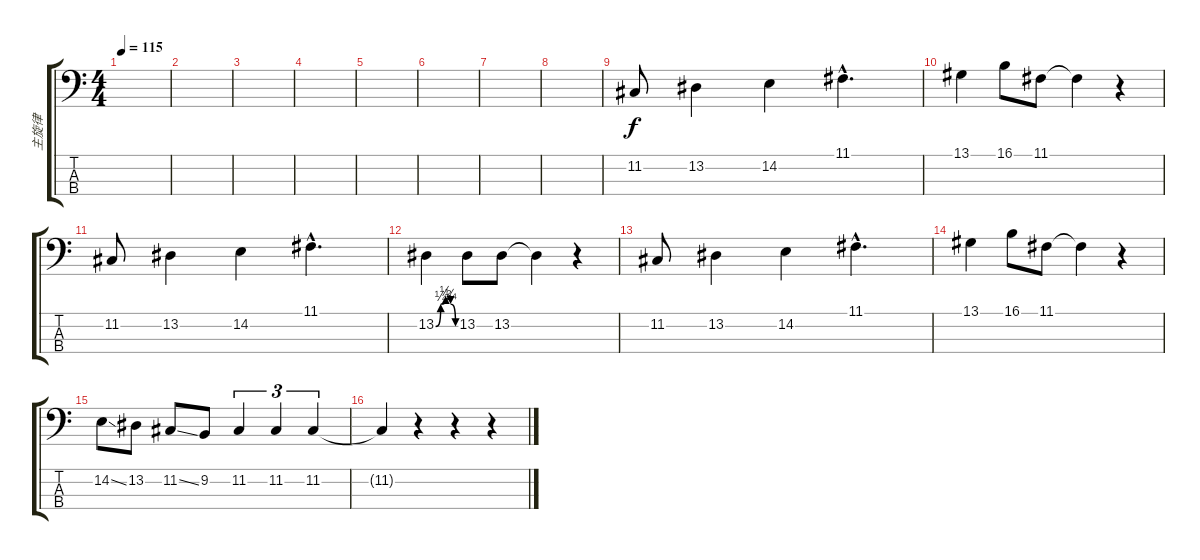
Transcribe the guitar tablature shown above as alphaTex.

\track ("主旋律" "主旋律") {instrument violin}
\staff {score tabs}
\tuning (G2 D2 A1 E1) {hide}
\ts (4 4)
\tempo 115
\clef f4
\ks c
|
|
|
|
|
|
|
|
11.2.8 13.2.4 14.2.4 11.1{hac}.4{d} |
13.1.4 16.1.8 11.1.8 11.1{t}.4 r.4 |
11.2.8 13.2.4 14.2.4 11.1{hac}.4{d} |
13.2{be (custom 0 0 15 1 30 2 45 1 60 0)}.4 13.2.8 13.2.8 13.2{t}.4 r.4 |
11.2.8 13.2.4 14.2.4 11.1{hac}.4{d} |
13.1.4 16.1.8 11.1.8 11.1{t}.4 r.4 |
14.2{ss}.8 13.2.8 11.2{ss}.8 9.2.8 11.2.4{tu (3 2)} 11.2.4{tu (3 2)} 11.2.4{tu (3 2)} |
11.2{t}.4 r.4 r.4 r.4
